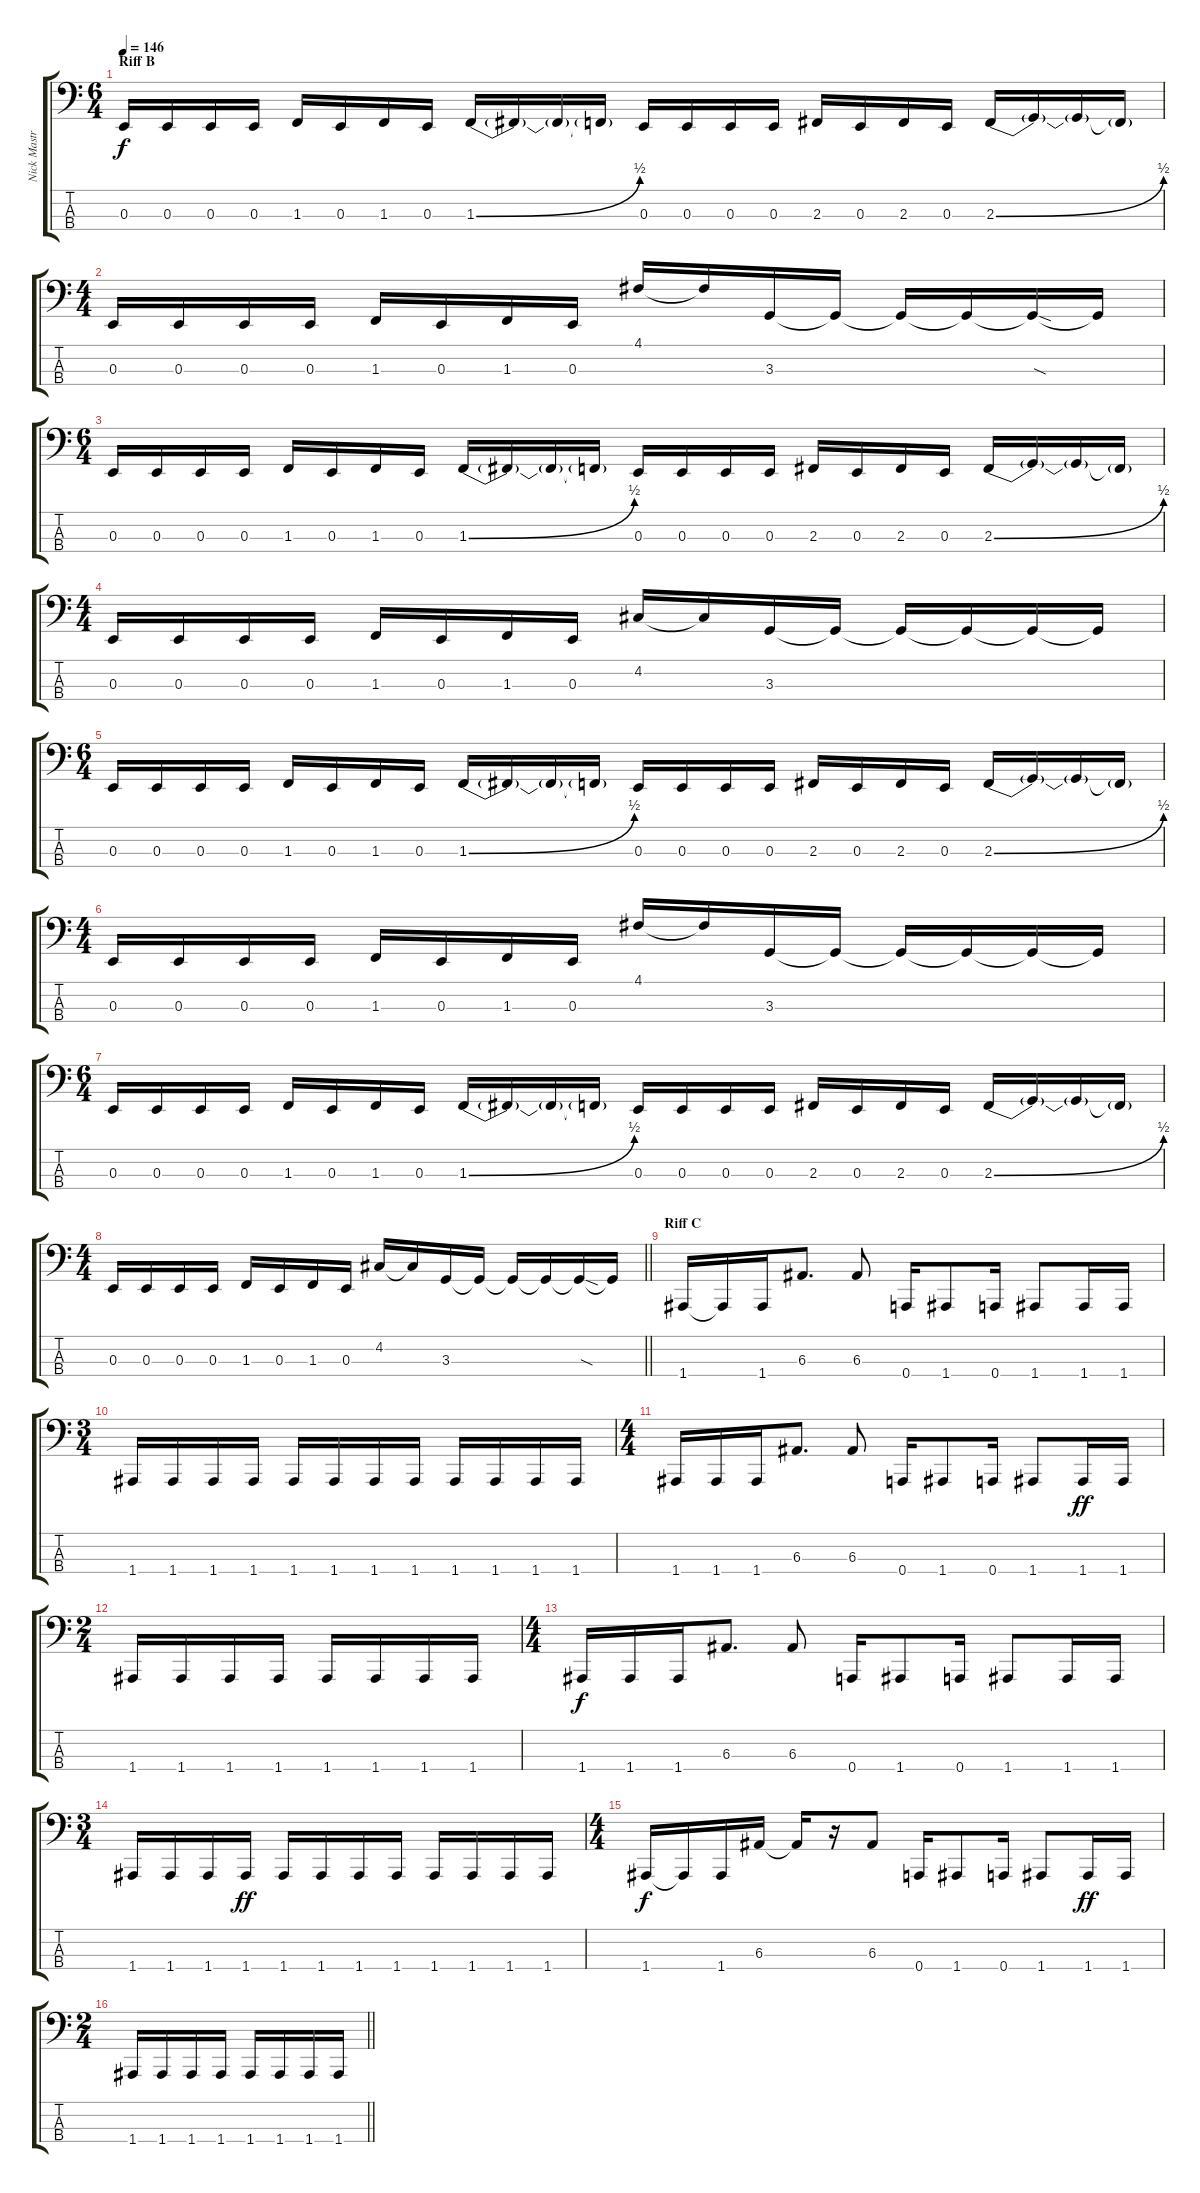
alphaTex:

\track ("Nick Mastroianni " "Nick Mastr") {instrument electricbasspick}
\staff {score tabs}
\tuning (D2 A1 E1 A0) {hide}
\ts (6 4)
\section ("" "Riff B")
\tempo 146
\clef f4
\ks c
0.3.16{dy f} 0.3.16 0.3.16 0.3.16 1.3.16 0.3.16 1.3.16 0.3.16 1.3{be (bend 0 0 60 2)}.16 1.3{t}.16 1.3{t}.16 1.3{t}.16 0.3.16 0.3.16 0.3.16 0.3.16 2.3.16 0.3.16 2.3.16 0.3.16 2.3{be (bend 0 0 60 2)}.16 2.3{t}.16 2.3{t}.16 2.3{t}.16 |
\ts (4 4)
0.3.16 0.3.16 0.3.16 0.3.16 1.3.16 0.3.16 1.3.16 0.3.16 4.1.16 4.1{t}.16 3.3.16 3.3{t}.16 3.3{t}.16 3.3{t}.16 3.3{sod t}.16 3.3{t}.16 |
\ts (6 4)
0.3.16 0.3.16 0.3.16 0.3.16 1.3.16 0.3.16 1.3.16 0.3.16 1.3{be (bend 0 0 60 2)}.16 1.3{t}.16 1.3{t}.16 1.3{t}.16 0.3.16 0.3.16 0.3.16 0.3.16 2.3.16 0.3.16 2.3.16 0.3.16 2.3{be (bend 0 0 60 2)}.16 2.3{t}.16 2.3{t}.16 2.3{t}.16 |
\ts (4 4)
0.3.16 0.3.16 0.3.16 0.3.16 1.3.16 0.3.16 1.3.16 0.3.16 4.2.16 4.2{t}.16 3.3.16 3.3{t}.16 3.3{t}.16 3.3{t}.16 3.3{t}.16 3.3{t}.16 |
\ts (6 4)
0.3.16 0.3.16 0.3.16 0.3.16 1.3.16 0.3.16 1.3.16 0.3.16 1.3{be (bend 0 0 60 2)}.16 1.3{t}.16 1.3{t}.16 1.3{t}.16 0.3.16 0.3.16 0.3.16 0.3.16 2.3.16 0.3.16 2.3.16 0.3.16 2.3{be (bend 0 0 60 2)}.16 2.3{t}.16 2.3{t}.16 2.3{t}.16 |
\ts (4 4)
0.3.16 0.3.16 0.3.16 0.3.16 1.3.16 0.3.16 1.3.16 0.3.16 4.1.16 4.1{t}.16 3.3.16 3.3{t}.16 3.3{t}.16 3.3{t}.16 3.3{t}.16 3.3{t}.16 |
\ts (6 4)
0.3.16 0.3.16 0.3.16 0.3.16 1.3.16 0.3.16 1.3.16 0.3.16 1.3{be (bend 0 0 60 2)}.16 1.3{t}.16 1.3{t}.16 1.3{t}.16 0.3.16 0.3.16 0.3.16 0.3.16 2.3.16 0.3.16 2.3.16 0.3.16 2.3{be (bend 0 0 60 2)}.16 2.3{t}.16 2.3{t}.16 2.3{t}.16 |
\ts (4 4)
\barLineRight lightlight
0.3.16 0.3.16 0.3.16 0.3.16 1.3.16 0.3.16 1.3.16 0.3.16 4.2.16 4.2{t}.16 3.3.16 3.3{t}.16 3.3{t}.16 3.3{t}.16 3.3{sod t}.16 3.3{t}.16 |
\section ("" "Riff C")
1.4.16 1.4{t}.16 1.4.16 6.3.8{d} 6.3.8 0.4.16 1.4.8 0.4.16 1.4.8 1.4.16 1.4.16 |
\ts (3 4)
1.4.16 1.4.16 1.4.16 1.4.16 1.4.16 1.4.16 1.4.16 1.4.16 1.4.16 1.4.16 1.4.16 1.4.16 |
\ts (4 4)
1.4.16 1.4.16 1.4.16 6.3.8{d} 6.3.8 0.4.16 1.4.8 0.4.16 1.4.8 1.4.16{dy ff} 1.4.16 |
\ts (2 4)
1.4.16 1.4.16 1.4.16 1.4.16 1.4.16 1.4.16 1.4.16 1.4.16 |
\ts (4 4)
1.4.16{dy f} 1.4.16 1.4.16 6.3.8{d} 6.3.8 0.4.16 1.4.8 0.4.16 1.4.8 1.4.16 1.4.16 |
\ts (3 4)
1.4.16 1.4.16 1.4.16 1.4.16{dy ff} 1.4.16 1.4.16 1.4.16 1.4.16 1.4.16 1.4.16 1.4.16 1.4.16 |
\ts (4 4)
1.4.16{dy f} 1.4{t}.16 1.4.16 6.3.16 6.3{t}.16 r.16 6.3.8 0.4.16 1.4.8 0.4.16 1.4.8 1.4.16{dy ff} 1.4.16 |
\ts (2 4)
\barLineRight lightlight
1.4.16 1.4.16 1.4.16 1.4.16 1.4.16 1.4.16 1.4.16 1.4.16
